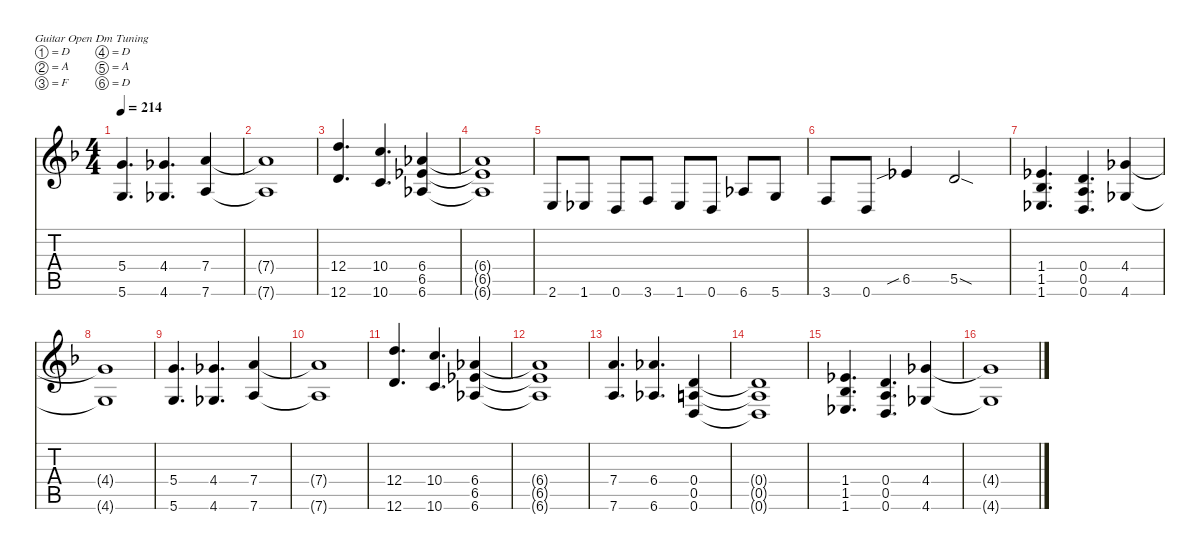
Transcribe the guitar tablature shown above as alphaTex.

\hideDynamics
\bracketExtendMode nobrackets
\singleTrackTrackNamePolicy hidden
\multiTrackTrackNamePolicy hidden
\firstSystemTrackNameMode fullname
\firstSystemTrackNameOrientation horizontal
\otherSystemsTrackNameOrientation horizontal
\track ("Guitar 1" "E-Gt") {defaultSystemsLayout 16 instrument distortionguitar}
\staff {score tabs}
\tuning (D4 A3 F3 D3 A2 D2)
\ts (4 4)
\tempo 214
\clef g2
\ks dminor
(5.4{acc forcenatural} 5.6{acc forcenatural}).4{d dy f beam Up} (4.4{acc b} 4.6{acc b}).4{d beam Up} (7.4{acc forcenatural} 7.6{acc forcenatural}).4{beam Up} |
(7.4{t acc forcenatural} 7.6{t acc forcenatural}).1{beam Up} |
(12.4{acc forcenatural} 12.6{acc forcenatural}).4{d beam Up} (10.4{acc forcenatural} 10.6{acc forcenatural}).4{d beam Up} (6.4{acc b} 6.5{acc b} 6.6{acc b}).4{beam Up} |
(6.4{t acc b} 6.5{t acc b} 6.6{t acc b}).1{beam Up} |
2.6{acc forcenatural}.8{beam Up} 1.6{acc b}.8{beam Up} 0.6{acc forcenatural}.8{beam Up} 3.6{acc forcenatural}.8{beam Up} 1.6{acc b}.8{beam Up} 0.6{acc forcenatural}.8{beam Up} 6.6{acc b}.8{beam Up} 5.6{acc forcenatural}.8{beam Up} |
3.6{acc forcenatural}.8{beam Up} 0.6{acc forcenatural}.8{beam Up} 6.5{sib acc b}.4{beam Up} 5.5{sod acc forcenatural}.2{beam Up} |
(1.4{acc b} 1.5{acc b} 1.6{acc b}).4{d beam Up} (0.4{acc forcenatural} 0.5{acc forcenatural} 0.6{acc forcenatural}).4{d beam Up} (4.4{acc b} 4.6{acc b}).4{beam Up} |
(4.4{t acc b} 4.6{t acc b}).1{beam Up} |
(5.4{acc forcenatural} 5.6{acc forcenatural}).4{d beam Up} (4.4{acc b} 4.6{acc b}).4{d beam Up} (7.4{acc forcenatural} 7.6{acc forcenatural}).4{beam Up} |
(7.4{t acc forcenatural} 7.6{t acc forcenatural}).1{beam Up} |
(12.4{acc forcenatural} 12.6{acc forcenatural}).4{d beam Up} (10.4{acc forcenatural} 10.6{acc forcenatural}).4{d beam Up} (6.4{acc b} 6.5{acc b} 6.6{acc b}).4{beam Up} |
(6.4{t acc b} 6.5{t acc b} 6.6{t acc b}).1{beam Up} |
(7.4{acc forcenatural} 7.6{acc forcenatural}).4{d beam Up} (6.4{acc b} 6.6{acc b}).4{d beam Up} (0.4{acc forcenatural} 0.5{acc forcenatural} 0.6{acc forcenatural}).4{beam Up} |
(0.4{t acc forcenatural} 0.5{t acc forcenatural} 0.6{t acc forcenatural}).1{beam Up} |
(1.4{acc b} 1.5{acc b} 1.6{acc b}).4{d beam Up} (0.4{acc forcenatural} 0.5{acc forcenatural} 0.6{acc forcenatural}).4{d beam Up} (4.4{acc b} 4.6{acc b}).4{beam Up} |
(4.4{t acc b} 4.6{t acc b}).1{beam Up}
